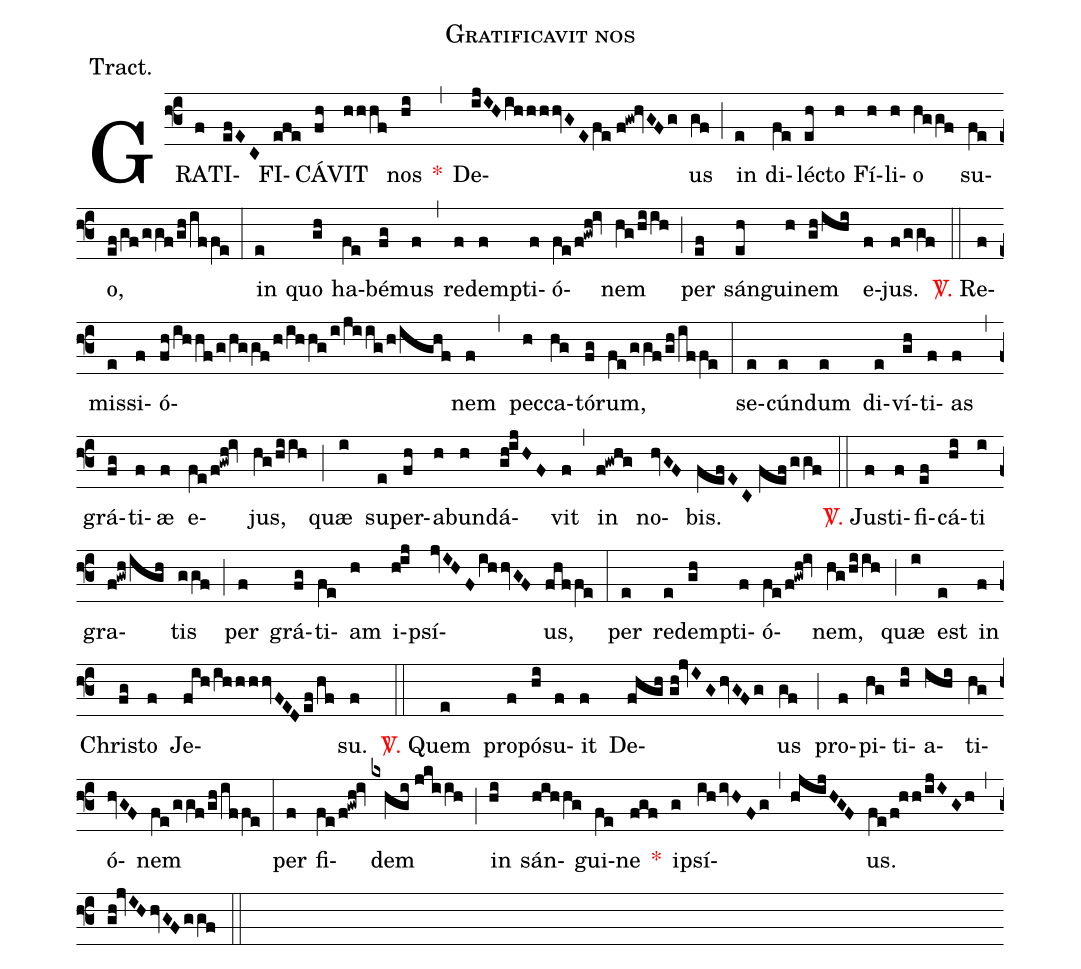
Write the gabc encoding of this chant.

name:Gratificavit nos;
annotation:Tract.;
mode:II.;
office-part:Tract;
%%
(f3) GRA(f)TI(efEC)FI(efe)CÁ(fh)VIT(hhhf) nos(hi) <v>\red{*}</v>(,) De(ijIHihhhhvGEfe//f!gw!hvGFg)us(gf) (;) in(e) di(fe)lé(eh)cto(h) Fí(h)li(h)o(hggf) su(fe)o,(ef/gf/ggf/gh/iffe) (:) in(e) quo(gh) ha(fe)bé(fg)mus(f) (,) re(f)dem(f)pti(f)ó(fe/f!gwh!iv)nem(hg/hiih) (;) per(ef) sán(eh)gui(h)nem(gh/ihi) e(f)jus.(f/ggf) (::) <v>\red{\Vbar.}</v> Re(f)mis(e)si(f)ó(fh/ihhf/g/hggf/h/ihhg/i/jiig/h/ighf)nem(f) (,) pec(h)ca(hg)tó(fg)rum,(fe/ggf/gh/iffe) (:) se(e)cún(e)dum(e) di(e)ví(gh)ti(f)as(f) (,) grá(fg)ti(f)æ(f) e(fe/f!gwh!iv)jus,(hg/hiih) (;) quæ(i) su(e)per(fh)a(h)bun(h)dá(gh!ijHF)vit(f) (,) in(f!gwhg) no(hvGF)bis.(fefEC//fef/ggf) (::) <v>\red{\Vbar.}</v> Ju(f)sti(f)fi(ef)cá(hi)ti(i) gra(f!gwh/igh)tis(ggf) (;) per(f) grá(fg)ti(fe)am(h) i(h!ij)psí(jvIHFihhvGF)us,(fhffe) (:) per(e) re(e)dem(gh)pti(f)ó(fe/f!gwh!iv)nem,(hg/hiih) (;) quæ(i) est(e) in(f) Chri(fg)sto(f) Je(fih/ihhhhvFEDef/hf)su.(f) (::) <v>\red{\Vbar.}</v> Quem(e) pro(f)pó(hi)su(f)it(f) De(fhgh//gh!jvIGhvGFg)us(gf) (;) pro(f)pi(hg)ti(hi)a(ihi)ti(hg)ó(hvGF)nem(fe/ggf/gh/iffe) (:) per(f) fi(fe/f!gwh!iv)dem(kxhgi//jkiih) (;) in(hi) sán(hihhg)gui(fe)ne(fgf) <v>\red{*}</v>() i(g)psí(ihivHFg,hjijHGF)us.(fe/f!hh/ijIGh) (,) (gh!jvIHhvGFggf) (::)
